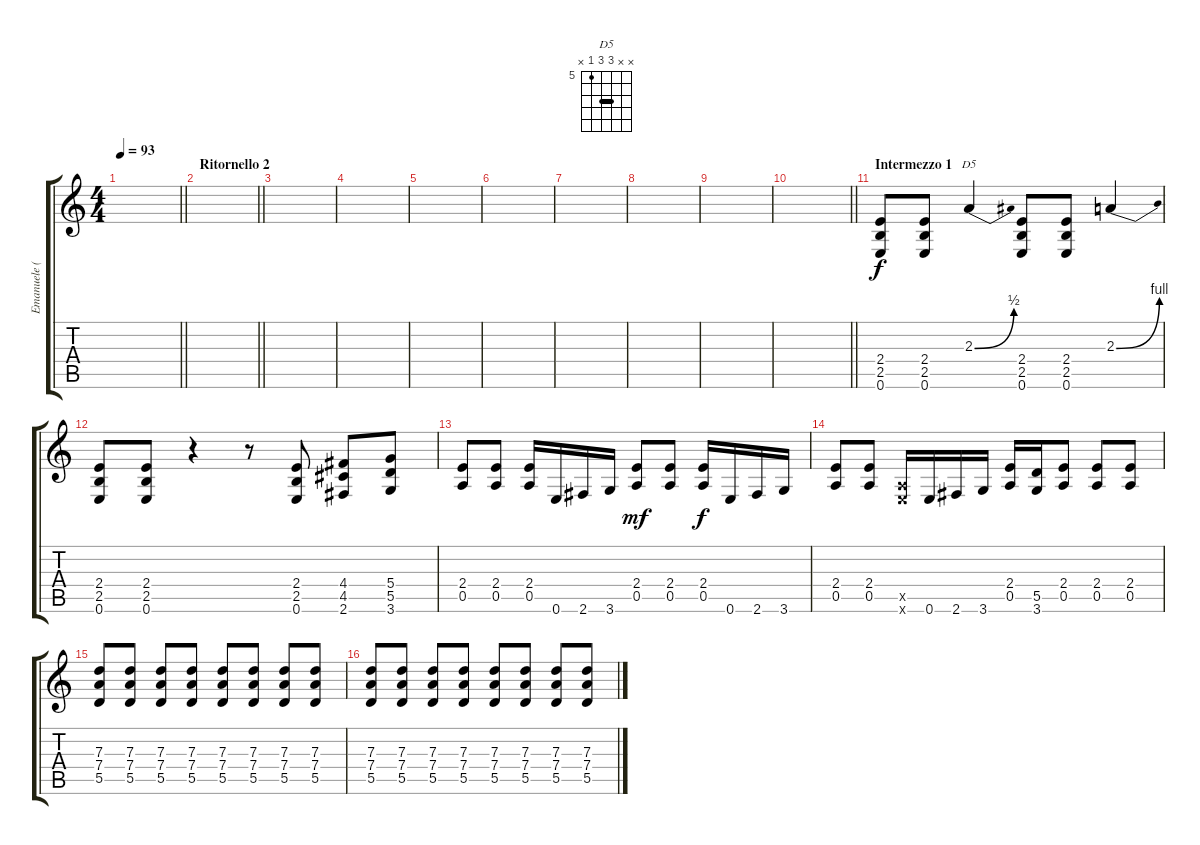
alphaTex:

\track ("Emanuele (Chitarra 2)" "Emanuele (") {instrument electricguitarclean}
\staff {score tabs}
\tuning (E4 B3 G3 D3 A2 E2) {hide}
\chord ("D5" x x 7 7 5 x) {firstfret 5 barre 7}
\ts (4 4)
\tempo 93
\clef g2
\barLineRight lightlight
\ks c
|
\section ("" "Ritornello 2")
\barLineRight lightlight
|
|
|
|
|
|
|
|
\barLineRight lightlight
|
\section ("" "Intermezzo 1")
(2.4 2.5 0.6).8{volume 10 instrument distortionguitar} (2.4 2.5 0.6).8 2.3{be (bend 0 0 60 2)}.4{ch "D5"} (2.4 2.5 0.6).8 (2.4 2.5 0.6).8 2.3{be (bend 0 0 60 4)}.4 |
(2.4 2.5 0.6).8 (2.4 2.5 0.6).8 r.4 r.8 (2.4 2.5 0.6).8 (4.4 4.5 2.6).8 (5.4 5.5 3.6).8 |
(2.4 0.5).8 (2.4 0.5).8 (2.4 0.5).16 0.6.16 2.6.16 3.6.16 (2.4 0.5).8{dy mf} (2.4 0.5).8 (2.4 0.5).16{dy f} 0.6.16 2.6.16 3.6.16 |
(2.4 0.5).8 (2.4 0.5).8 (0.5{x} 0.6{x}).16 0.6.16 2.6.16 3.6.16 (2.4 0.5).16 (5.5 3.6).16 (2.4 0.5).8 (2.4 0.5).8 (2.4 0.5).8 |
(7.3 7.4 5.5).8 (7.3 7.4 5.5).8 (7.3 7.4 5.5).8 (7.3 7.4 5.5).8 (7.3 7.4 5.5).8 (7.3 7.4 5.5).8 (7.3 7.4 5.5).8 (7.3 7.4 5.5).8 |
(7.3 7.4 5.5).8 (7.3 7.4 5.5).8 (7.3 7.4 5.5).8 (7.3 7.4 5.5).8 (7.3 7.4 5.5).8 (7.3 7.4 5.5).8 (7.3 7.4 5.5).8 (7.3 7.4 5.5).8
